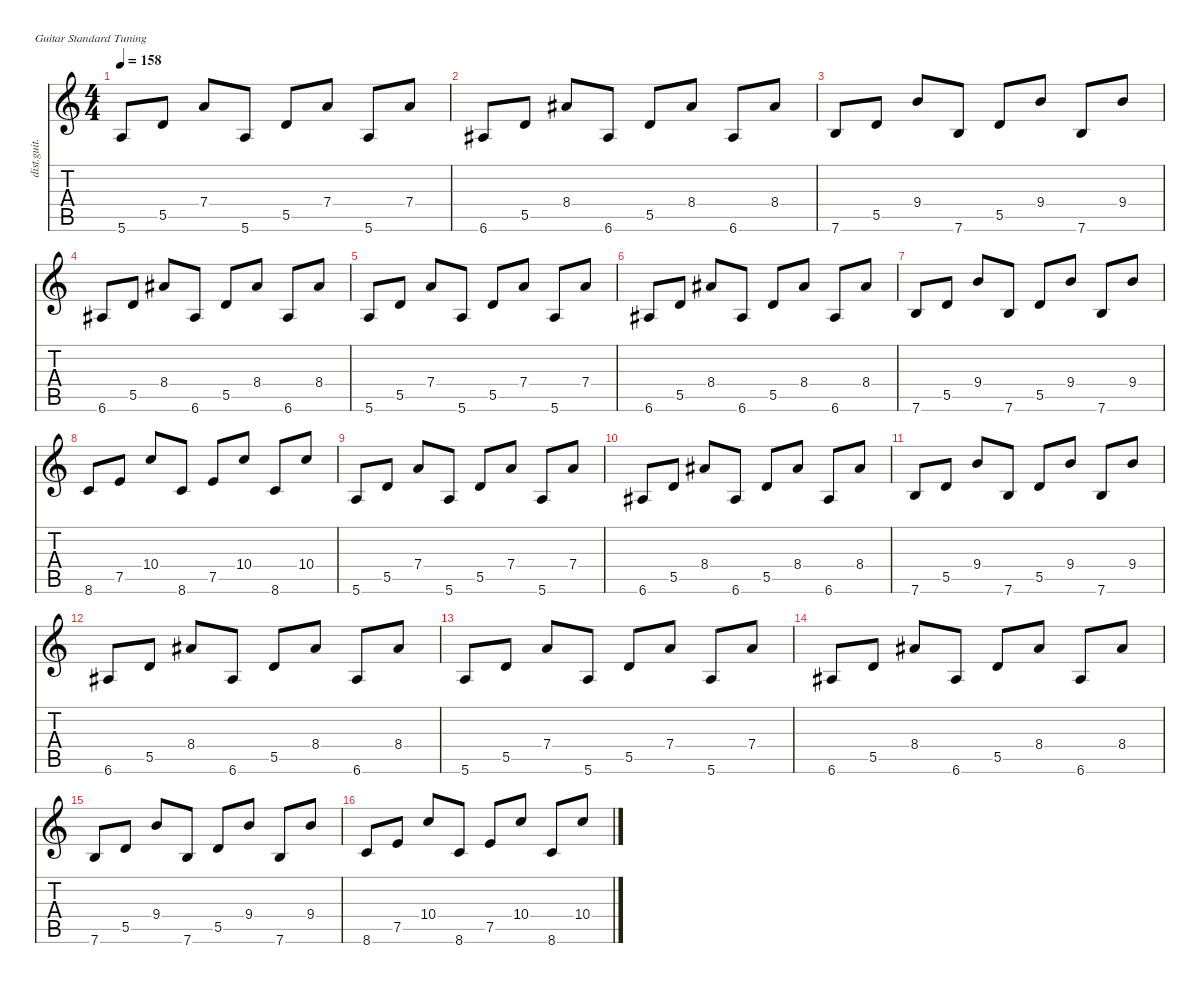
\defaultSystemsLayout 4
\hideDynamics
\bracketExtendMode nobrackets
\otherSystemsTrackNameOrientation horizontal
\track ("Guitar 1" "dist.guit.") {defaultSystemsLayout 4 mute instrument distortionguitar}
\staff {score tabs}
\tuning (E4 B3 G3 D3 A2 E2)
\ts (4 4)
\tempo 158
\clef g2
\ks c
5.6.8{dy f beam Up} 5.5.8{beam Up} 7.4.8{beam Up} 5.6.8{beam Up} 5.5.8{beam Up} 7.4.8{beam Up} 5.6.8{beam Up} 7.4.8{beam Up} |
6.6{acc #}.8{beam Up} 5.5.8{beam Up} 8.4{acc #}.8{beam Up} 6.6{acc #}.8{beam Up} 5.5.8{beam Up} 8.4{acc #}.8{beam Up} 6.6{acc #}.8{beam Up} 8.4{acc #}.8{beam Up} |
7.6.8{beam Up} 5.5.8{beam Up} 9.4.8{beam Up} 7.6.8{beam Up} 5.5.8{beam Up} 9.4.8{beam Up} 7.6.8{beam Up} 9.4.8{beam Up} |
6.6{acc #}.8{beam Up} 5.5.8{beam Up} 8.4{acc #}.8{beam Up} 6.6{acc #}.8{beam Up} 5.5.8{beam Up} 8.4{acc #}.8{beam Up} 6.6{acc #}.8{beam Up} 8.4{acc #}.8{beam Up} |
5.6.8{beam Up} 5.5.8{beam Up} 7.4.8{beam Up} 5.6.8{beam Up} 5.5.8{beam Up} 7.4.8{beam Up} 5.6.8{beam Up} 7.4.8{beam Up} |
6.6{acc #}.8{beam Up} 5.5.8{beam Up} 8.4{acc #}.8{beam Up} 6.6{acc #}.8{beam Up} 5.5.8{beam Up} 8.4{acc #}.8{beam Up} 6.6{acc #}.8{beam Up} 8.4{acc #}.8{beam Up} |
7.6.8{beam Up} 5.5.8{beam Up} 9.4.8{beam Up} 7.6.8{beam Up} 5.5.8{beam Up} 9.4.8{beam Up} 7.6.8{beam Up} 9.4.8{beam Up} |
8.6.8{beam Up} 7.5.8{beam Up} 10.4.8{beam Up} 8.6.8{beam Up} 7.5.8{beam Up} 10.4.8{beam Up} 8.6.8{beam Up} 10.4.8{beam Up} |
5.6.8{beam Up} 5.5.8{beam Up} 7.4.8{beam Up} 5.6.8{beam Up} 5.5.8{beam Up} 7.4.8{beam Up} 5.6.8{beam Up} 7.4.8{beam Up} |
6.6{acc #}.8{beam Up} 5.5.8{beam Up} 8.4{acc #}.8{beam Up} 6.6{acc #}.8{beam Up} 5.5.8{beam Up} 8.4{acc #}.8{beam Up} 6.6{acc #}.8{beam Up} 8.4{acc #}.8{beam Up} |
7.6.8{beam Up} 5.5.8{beam Up} 9.4.8{beam Up} 7.6.8{beam Up} 5.5.8{beam Up} 9.4.8{beam Up} 7.6.8{beam Up} 9.4.8{beam Up} |
6.6{acc #}.8{beam Up} 5.5.8{beam Up} 8.4{acc #}.8{beam Up} 6.6{acc #}.8{beam Up} 5.5.8{beam Up} 8.4{acc #}.8{beam Up} 6.6{acc #}.8{beam Up} 8.4{acc #}.8{beam Up} |
5.6.8{beam Up} 5.5.8{beam Up} 7.4.8{beam Up} 5.6.8{beam Up} 5.5.8{beam Up} 7.4.8{beam Up} 5.6.8{beam Up} 7.4.8{beam Up} |
6.6{acc #}.8{beam Up} 5.5.8{beam Up} 8.4{acc #}.8{beam Up} 6.6{acc #}.8{beam Up} 5.5.8{beam Up} 8.4{acc #}.8{beam Up} 6.6{acc #}.8{beam Up} 8.4{acc #}.8{beam Up} |
7.6.8{beam Up} 5.5.8{beam Up} 9.4.8{beam Up} 7.6.8{beam Up} 5.5.8{beam Up} 9.4.8{beam Up} 7.6.8{beam Up} 9.4.8{beam Up} |
8.6.8{beam Up} 7.5.8{beam Up} 10.4.8{beam Up} 8.6.8{beam Up} 7.5.8{beam Up} 10.4.8{beam Up} 8.6.8{beam Up} 10.4.8{beam Up}
